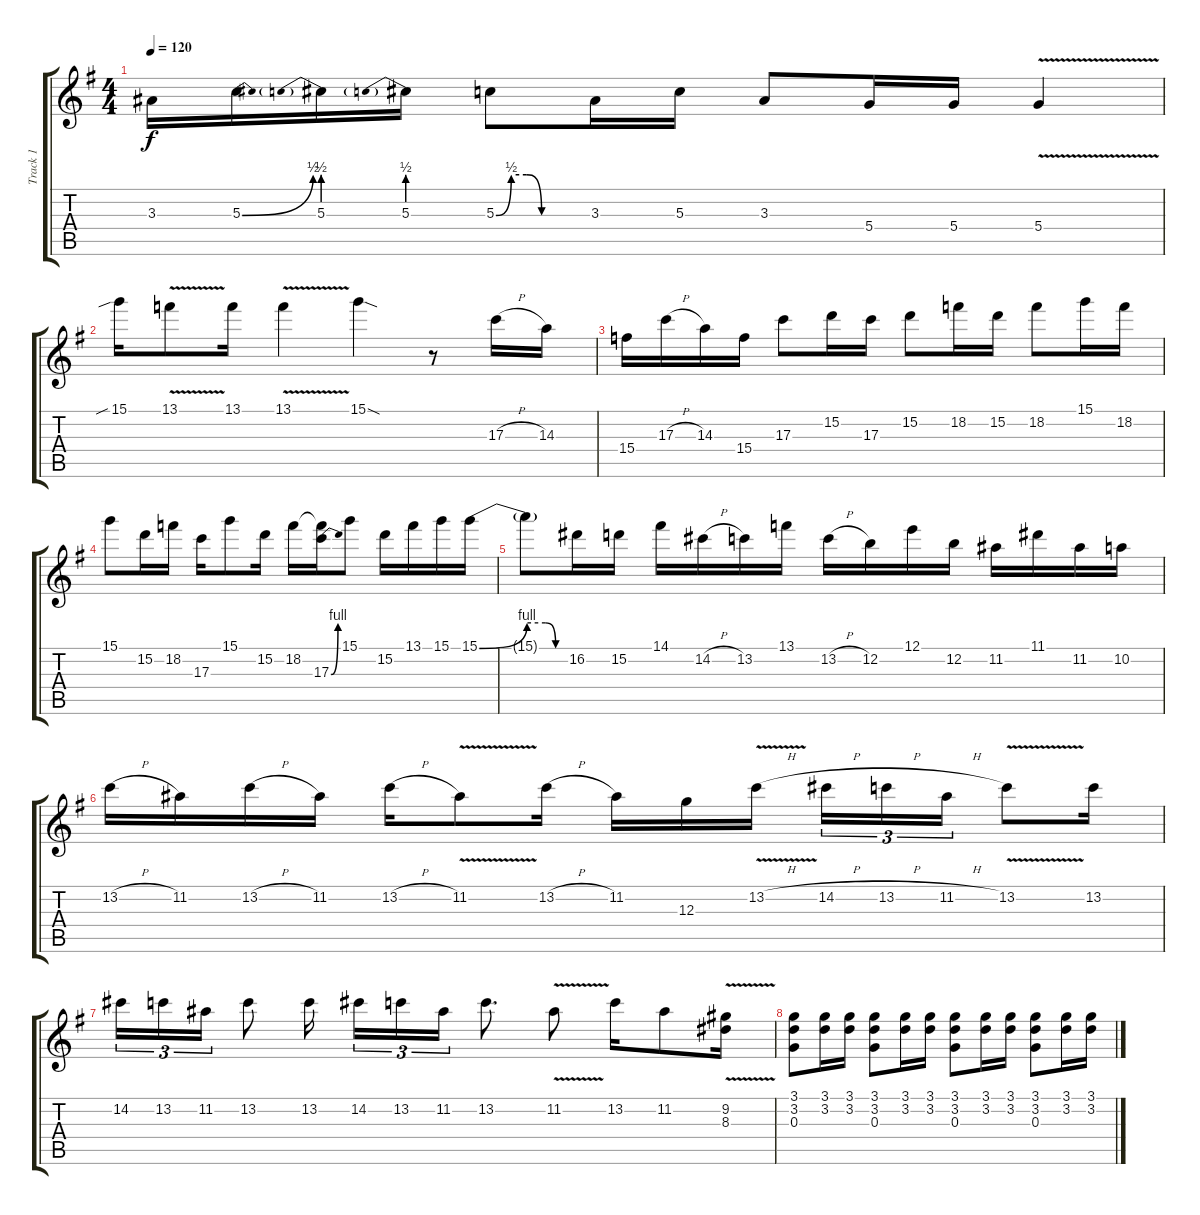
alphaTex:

\track ("Track 1" "Track 1") {instrument overdrivenguitar}
\staff {score tabs}
\tuning (E4 B3 G3 D3 A2 E2) {hide}
\ts (4 4)
\tempo 120
\clef g2
\ks g
3.3.16{dy f} 5.3{be (bend 0 0 60 2)}.16 5.3{be (prebend 0 2 60 2)}.16 5.3{be (prebend 0 2 60 2)}.16 5.3{be (custom 0 0 10 2 20 2 30 0 60 0)}.8 3.3.16 5.3.16 3.3.8 5.4.16 5.4.16 5.4{v}.4 |
15.1{sib}.16 13.1{v}.8 13.1.16 13.1{v}.4 15.1{sod}.4 r.8 17.3{h}.16 14.3.16 |
15.4.16 17.3{h}.16 14.3.16 15.4.16 17.3.8 15.2.16 17.3.16 15.2.8 18.2.16 15.2.16 18.2.8 15.1.16 18.2.16 |
15.1.8 15.2.16 18.2.16 17.3.16 15.1.8 15.2.16 18.2.16 (18.2{t} 17.3{be (bend 0 0 60 4)}).16 15.1.8 15.2.16 13.1.16 15.1.16 15.1{be (bend 0 0 60 4)}.16 |
15.1{be (custom 0 4 29 4 45 0 60 0) t}.8 16.2.16 15.2.16 14.1.16 14.2{h}.16 13.2.16 13.1.16 13.2{h}.16 12.2.16 12.1.16 12.2.16 11.2.16 11.1.16 11.2.16 10.2.16 |
13.2{h}.16 11.2.16 13.2{h}.16 11.2.16 13.2{h}.16 11.2{v}.8 13.2{h}.16 11.2.16 12.3.16 13.2{v h}.16{beam splitsecondary} 14.2{h}.16{tu (3 2)} 13.2{h}.16{tu (3 2)} 11.2{h}.16{tu (3 2)} 13.2{v}.8 13.2.16 |
14.2.16{tu (3 2)} 13.2.16{tu (3 2)} 11.2.16{tu (3 2)} 13.2.8 13.2.16{beam splitsecondary} 14.2.16{tu (3 2)} 13.2.16{tu (3 2)} 11.2.16{tu (3 2)} 13.2.8{d} 11.2{v}.8 13.2.16 11.2.8 (9.2{v} 8.3).16 |
(3.1 3.2 0.3).8 (3.1 3.2).16 (3.1 3.2).16 (3.1 3.2 0.3).8 (3.1 3.2).16 (3.1 3.2).16 (3.1 3.2 0.3).8 (3.1 3.2).16 (3.1 3.2).16 (3.1 3.2 0.3).8 (3.1 3.2).16 (3.1 3.2).16
